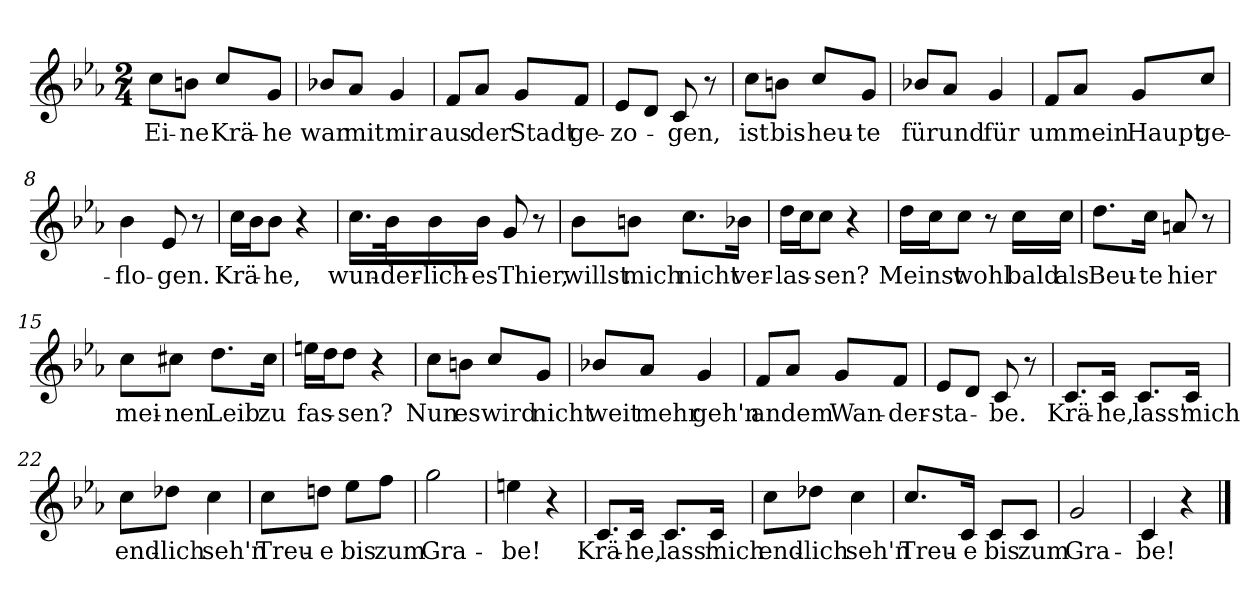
**kern	**text
*part1	*part1
*staff1	*staff1
*clefG2	*
*k[b-e-a-]	*
*M2/4	*
=1	=1
!	!LO:LY:b
8cc\L	Ei-
!	!LO:LY:b
8bn\J	-ne
!	!LO:LY:b
8cc/L	Krä-
!	!LO:LY:b
8g/J	-he
=2	=2
!	!LO:LY:b
8b-X/L	war
!	!LO:LY:b
8a-/J	mit
!	!LO:LY:b
4g/	mir
=3	=3
!	!LO:LY:b
8f/L	aus
!	!LO:LY:b
8a-/J	der
!	!LO:LY:b
8g/L	Stadt
!	!LO:LY:b
8f/J	ge-
=4	=4
!	!LO:LY:b
8e-/L	-zo-
8d/J	.
!	!LO:LY:b
8c/	-gen,
8r	.
=5	=5
!	!LO:LY:b
8cc\L	ist
!	!LO:LY:b
8bn\J	bis
!	!LO:LY:b
8cc/L	heu-
!	!LO:LY:b
8g/J	-te
=6	=6
!	!LO:LY:b
8b-X/L	für
!	!LO:LY:b
8a-/J	und
!	!LO:LY:b
4g/	für
=7	=7
!	!LO:LY:b
8f/L	um
!	!LO:LY:b
8a-/J	mein
!	!LO:LY:b
8g/L	Haupt
!	!LO:LY:b
8cc/J	ge-
!!LO:LB:g=z
=8	=8
!	!LO:LY:b
4b-\	-flo-
!	!LO:LY:b
8e-/	-gen.
8r	.
=9	=9
!	!LO:LY:b
16cc\LL	Krä-
16b-\J	.
!	!LO:LY:b
8b-\J	-he,
4r	.
=10	=10
!	!LO:LY:b
16.cc\LL	wun-
!	!LO:LY:b
32b-\K	-der-
!	!LO:LY:b
16b-\	-lich-
!	!LO:LY:b
16b-\JJ	-es
!	!LO:LY:b
8g/	Thier,
8r	.
=11	=11
!	!LO:LY:b
8b-\L	willst
!	!LO:LY:b
8bn\J	mich
!	!LO:LY:b
8.cc\L	nicht
!	!LO:LY:b
16b-X\Jk	ver-
=12	=12
!	!LO:LY:b
16dd\LL	-las-
16cc\J	.
!	!LO:LY:b
8cc\J	-sen?
4r	.
=13	=13
!	!LO:LY:b
16dd\LL	Meinst
16cc\J	.
!	!LO:LY:b
8cc\J	wohl
8r	.
!	!LO:LY:b
16cc\LL	bald
!	!LO:LY:b
16cc\JJ	als
=14	=14
!	!LO:LY:b
8.dd\L	Beu-
!	!LO:LY:b
16cc\Jk	-te
!	!LO:LY:b
8an/	hier
8r	.
!!LO:LB:g=z
=15	=15
!	!LO:LY:b
8cc\L	mei-
!	!LO:LY:b
8cc#X\J	-nen
!	!LO:LY:b
8.dd\L	Leib
!	!LO:LY:b
16cc#\Jk	zu
=16	=16
!	!LO:LY:b
16een\LL	fas-
16dd\J	.
!	!LO:LY:b
8dd\J	-sen?
4r	.
=17	=17
!	!LO:LY:b
8cc\L	Nun
!	!LO:LY:b
8bn\J	es
!	!LO:LY:b
8cc/L	wird
!	!LO:LY:b
8g/J	nicht
=18	=18
!	!LO:LY:b
8b-X/L	weit
!	!LO:LY:b
8a-/J	mehr
!	!LO:LY:b
4g/	geh'n
=19	=19
!	!LO:LY:b
8f/L	an
!	!LO:LY:b
8a-/J	dem
!	!LO:LY:b
8g/L	Wan-
!	!LO:LY:b
8f/J	-der-
=20	=20
!	!LO:LY:b
8e-/L	-sta-
8d/J	.
!	!LO:LY:b
8c/	-be.
8r	.
=21	=21
!	!LO:LY:b
8.c/L	Krä-
!	!LO:LY:b
16c/Jk	-he,
!	!LO:LY:b
8.c/L	lass'
!	!LO:LY:b
16c/Jk	mich
!!LO:LB:g=z
=22	=22
!	!LO:LY:b
8cc\L	end-
!	!LO:LY:b
8dd-X\J	-lich
!	!LO:LY:b
4cc\	seh'n
=23	=23
!	!LO:LY:b
8cc\L	Treu-
!	!LO:LY:b
8ddn\J	-e
!	!LO:LY:b
8ee-\L	bis
!	!LO:LY:b
8ff\J	zum
=24	=24
!	!LO:LY:b
2gg\	Gra-
=25	=25
!	!LO:LY:b
4een\	-be!
4r	.
=26	=26
!	!LO:LY:b
8.c/L	Krä-
!	!LO:LY:b
16c/Jk	-he,
!	!LO:LY:b
8.c/L	lass'
!	!LO:LY:b
16c/Jk	mich
=27	=27
!	!LO:LY:b
8cc\L	end-
!	!LO:LY:b
8dd-X\J	-lich
!	!LO:LY:b
4cc\	seh'n
=28	=28
!	!LO:LY:b
8.cc/L	Treu-
!	!LO:LY:b
16c/Jk	-e
!	!LO:LY:b
8c/L	bis
!	!LO:LY:b
8c/J	zum
=29	=29
!	!LO:LY:b
2g/	Gra-
=30	=30
!	!LO:LY:b
4c/	-be!
4r	.
==	==
*-	*-
